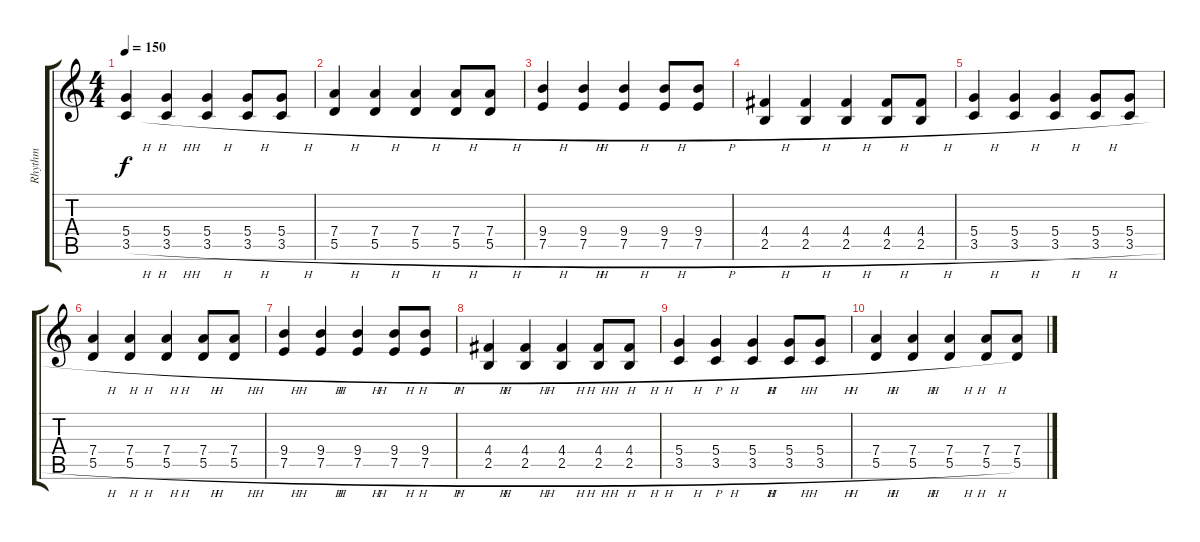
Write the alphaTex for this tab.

\track ("Rhythm" "Rhythm") {instrument electricguitarclean}
\staff {score tabs}
\tuning (E4 B3 G3 D3 A2 E2) {hide}
\ts (4 4)
\tempo 150
\clef g2
\ks c
(5.4 3.5{h}).4{dy f} (5.4 3.5{h}).4 (5.4 3.5{h}).4 (5.4 3.5{h}).8 (5.4 3.5{h}).8 |
(7.4 5.5{h}).4 (7.4 5.5{h}).4 (7.4 5.5{h}).4 (7.4 5.5{h}).8 (7.4 5.5{h}).8 |
(9.4 7.5{h}).4 (9.4 7.5{h}).4 (9.4 7.5{h}).4 (9.4 7.5{h}).8 (9.4 7.5{h}).8 |
(4.4 2.5{h}).4 (4.4 2.5{h}).4 (4.4 2.5{h}).4 (4.4 2.5{h}).8 (4.4 2.5{h}).8 |
(5.4 3.5{h}).4 (5.4 3.5{h}).4 (5.4 3.5{h}).4 (5.4 3.5{h}).8 (5.4 3.5{h}).8 |
(7.4 5.5{h}).4 (7.4 5.5{h}).4 (7.4 5.5{h}).4 (7.4 5.5{h}).8 (7.4 5.5{h}).8 |
(9.4 7.5{h}).4 (9.4 7.5{h}).4 (9.4 7.5{h}).4 (9.4 7.5{h}).8 (9.4 7.5{h}).8 |
(4.4 2.5{h}).4 (4.4 2.5{h}).4 (4.4 2.5{h}).4 (4.4 2.5{h}).8 (4.4 2.5{h}).8 |
(5.4 3.5{h}).4 (5.4 3.5{h}).4 (5.4 3.5{h}).4 (5.4 3.5{h}).8 (5.4 3.5{h}).8 |
(7.4 5.5{h}).4 (7.4 5.5{h}).4 (7.4 5.5{h}).4 (7.4 5.5{h}).8 (7.4 5.5).8
